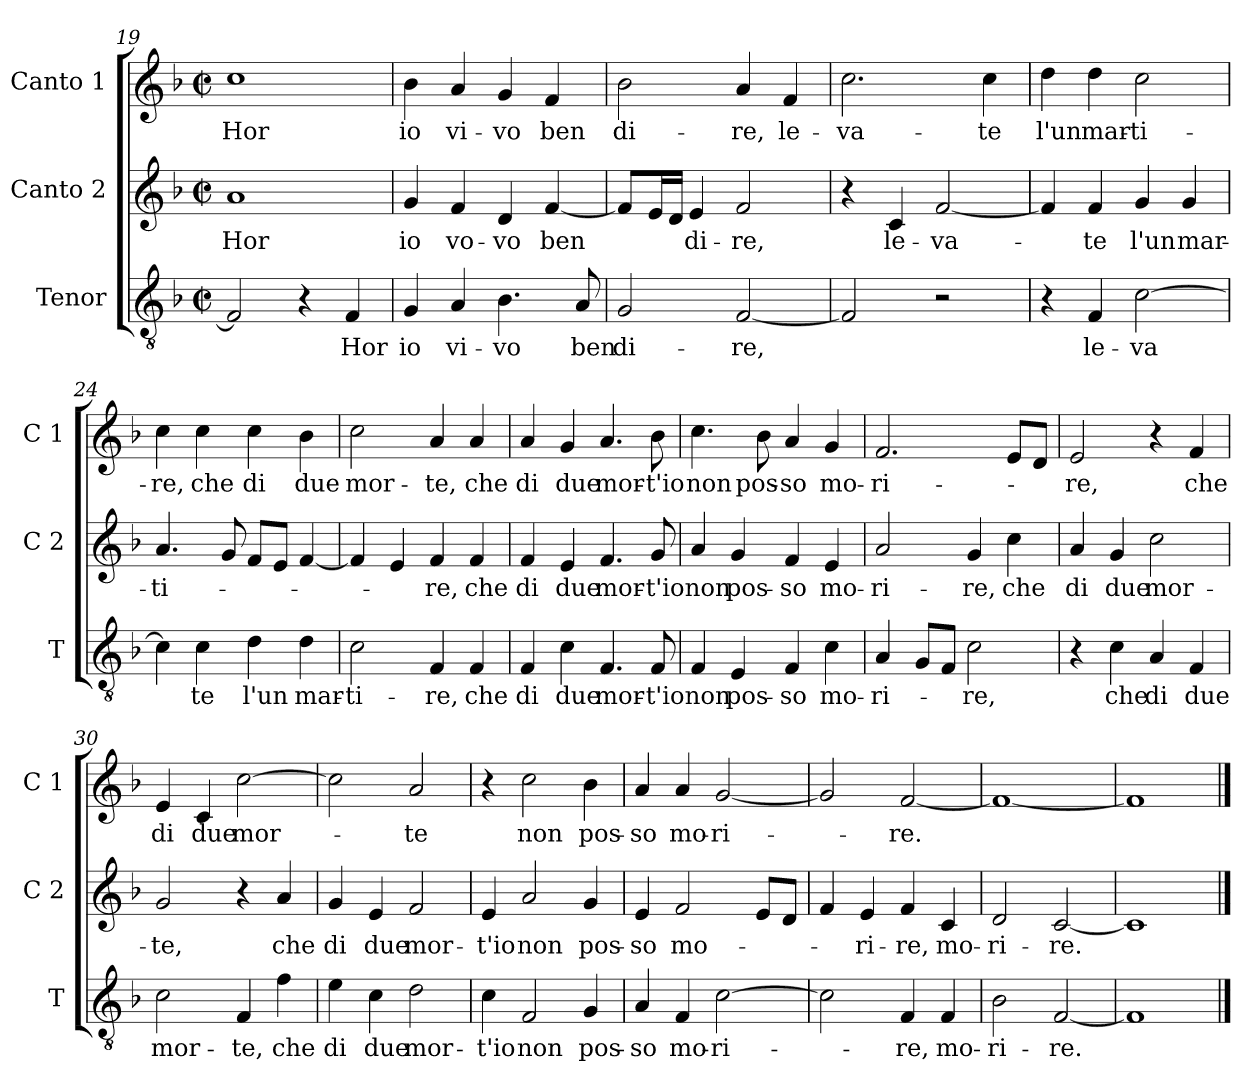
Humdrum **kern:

**kern	**text	**kern	**text	**kern	**text
*part3	*part3	*part2	*part2	*part1	*part1
*staff3	*staff3	*staff2	*staff2	*staff1	*staff1
*I"Tenor	*	*I"Canto 2	*	*I"Canto 1	*
*I'T	*	*I'C 2	*	*I'C 1	*
*clefGv2	*	*clefG2	*	*clefG2	*
*k[b-]	*	*k[b-]	*	*k[b-]	*
*F:	*	*F:	*	*F:	*
*M2/2	*	*M2/2	*	*M2/2	*
*met(c|)	*	*met(c|)	*	*met(c|)	*
=19	=19	=19	=19	=19	=19
!	!	!	!LO:LY:b	!	!LO:LY:b
2F/]	.	1a	Hor	1cc	Hor
4r	.	.	.	.	.
!	!LO:LY:b	!	!	!	!
4F/	Hor	.	.	.	.
=20	=20	=20	=20	=20	=20
!	!LO:LY:b	!	!LO:LY:b	!	!LO:LY:b
4G/	io	4g/	io	4b-\	io
!	!LO:LY:b	!	!LO:LY:b	!	!LO:LY:b
4A/	vi-	4f/	vo-	4a/	vi-
!	!LO:LY:b	!	!LO:LY:b	!	!LO:LY:b
4.B-\	-vo	4d/	-vo	4g/	-vo
!	!	!	!LO:LY:b	!	!LO:LY:b
.	.	[4f/	ben	4f/	ben
!	!LO:LY:b	!	!	!	!
8A/	ben	.	.	.	.
!!LO:LB:g=z
=21	=21	=21	=21	=21	=21
!	!LO:LY:b	!	!	!	!LO:LY:b
2G/	di-	8f/L]	.	2b-\	di-
.	.	16e/L	.	.	.
.	.	16d/JJ	.	.	.
!	!	!	!LO:LY:b	!	!
.	.	4e/	di-	.	.
!	!LO:LY:b	!	!LO:LY:b	!	!LO:LY:b
[2F/	-re,	2f/	-re,	4a/	-re,
!	!	!	!	!	!LO:LY:b
.	.	.	.	4f/	le-
=22	=22	=22	=22	=22	=22
!	!	!	!	!	!LO:LY:b
2F/]	.	4r	.	2.cc\	-va-
!	!	!	!LO:LY:b	!	!
.	.	4c/	le-	.	.
!	!	!	!LO:LY:b	!	!
2r	.	[2f/	-va-	.	.
!	!	!	!	!	!LO:LY:b
.	.	.	.	4cc\	-te
=23	=23	=23	=23	=23	=23
!	!	!	!	!	!LO:LY:b
4r	.	4f/]	.	4dd\	l'un
!	!LO:LY:b	!	!LO:LY:b	!	!LO:LY:b
4F/	le-	4f/	-te	4dd\	mar-
!	!LO:LY:b	!	!LO:LY:b	!	!LO:LY:b
[2c\	-va	4g/	l'un	2cc\	-ti-
!	!	!	!LO:LY:b	!	!
.	.	4g/	mar-	.	.
=24	=24	=24	=24	=24	=24
!	!	!	!LO:LY:b	!	!LO:LY:b
4c\]	.	4.a/	-ti-	4cc\	-re,
!	!LO:LY:b	!	!	!	!LO:LY:b
4c\	te	.	.	4cc\	che
.	.	8g/	.	.	.
!	!LO:LY:b	!	!	!	!LO:LY:b
4d\	l'un	8f/L	.	4cc\	di
.	.	8e/J	.	.	.
!	!LO:LY:b	!	!	!	!LO:LY:b
4d\	mar-	[4f/	.	4b-\	due
=25	=25	=25	=25	=25	=25
!	!LO:LY:b	!	!	!	!LO:LY:b
2c\	-ti-	4f/]	.	2cc\	mor-
.	.	4e/	.	.	.
!	!LO:LY:b	!	!LO:LY:b	!	!LO:LY:b
4F/	-re,	4f/	-re,	4a/	-te,
!	!LO:LY:b	!	!LO:LY:b	!	!LO:LY:b
4F/	che	4f/	che	4a/	che
!!LO:LB:g=z
=26	=26	=26	=26	=26	=26
!	!LO:LY:b	!	!LO:LY:b	!	!LO:LY:b
4F/	di	4f/	di	4a/	di
!	!LO:LY:b	!	!LO:LY:b	!	!LO:LY:b
4c\	due	4e/	due	4g/	due
!	!LO:LY:b	!	!LO:LY:b	!	!LO:LY:b
4.F/	mor-	4.f/	mor-	4.a/	mor-
!	!LO:LY:b	!	!LO:LY:b	!	!LO:LY:b
8F/	-t'io	8g/	-t'io	8b-\	-t'io
=27	=27	=27	=27	=27	=27
!	!LO:LY:b	!	!LO:LY:b	!	!LO:LY:b
4F/	non	4a/	non	4.cc\	non
!	!LO:LY:b	!	!LO:LY:b	!	!
4E/	pos-	4g/	pos-	.	.
!	!	!	!	!	!LO:LY:b
.	.	.	.	8b-\	pos-
!	!LO:LY:b	!	!LO:LY:b	!	!LO:LY:b
4F/	-so	4f/	-so	4a/	-so
!	!LO:LY:b	!	!LO:LY:b	!	!LO:LY:b
4c\	mo-	4e/	mo-	4g/	mo-
=28	=28	=28	=28	=28	=28
!	!LO:LY:b	!	!LO:LY:b	!	!LO:LY:b
4A/	-ri-	2a/	-ri-	2.f/	-ri-
8G/L	.	.	.	.	.
8F/J	.	.	.	.	.
!	!LO:LY:b	!	!LO:LY:b	!	!
2c\	-re,	4g/	-re,	.	.
!	!	!	!LO:LY:b	!	!
.	.	4cc\	che	8e/L	.
.	.	.	.	8d/J	.
=29	=29	=29	=29	=29	=29
!	!	!	!LO:LY:b	!	!LO:LY:b
4r	.	4a/	di	2e/	-re,
!	!LO:LY:b	!	!LO:LY:b	!	!
4c\	che	4g/	due	.	.
!	!LO:LY:b	!	!LO:LY:b	!	!
4A/	di	2cc\	mor-	4r	.
!	!LO:LY:b	!	!	!	!LO:LY:b
4F/	due	.	.	4f/	che
=30	=30	=30	=30	=30	=30
!	!LO:LY:b	!	!LO:LY:b	!	!LO:LY:b
2c\	mor-	2g/	-te,	4e/	di
!	!	!	!	!	!LO:LY:b
.	.	.	.	4c/	due
!	!LO:LY:b	!	!	!	!LO:LY:b
4F/	-te,	4r	.	[2cc\	mor-
!	!LO:LY:b	!	!LO:LY:b	!	!
4f\	che	4a/	che	.	.
!!LO:LB:g=z
=31	=31	=31	=31	=31	=31
!	!LO:LY:b	!	!LO:LY:b	!	!
4e\	di	4g/	di	2cc\]	.
!	!LO:LY:b	!	!LO:LY:b	!	!
4c\	due	4e/	due	.	.
!	!LO:LY:b	!	!LO:LY:b	!	!LO:LY:b
2d\	mor-	2f/	mor-	2a/	-te
=32	=32	=32	=32	=32	=32
!	!LO:LY:b	!	!LO:LY:b	!	!
4c\	-t'io	4e/	-t'io	4r	.
!	!LO:LY:b	!	!LO:LY:b	!	!LO:LY:b
2F/	non	2a/	non	2cc\	non
!	!LO:LY:b	!	!LO:LY:b	!	!LO:LY:b
4G/	pos-	4g/	pos-	4b-\	pos-
=33	=33	=33	=33	=33	=33
!	!LO:LY:b	!	!LO:LY:b	!	!LO:LY:b
4A/	-so	4e/	-so	4a/	-so
!	!LO:LY:b	!	!LO:LY:b	!	!LO:LY:b
4F/	mo-	2f/	mo-	4a/	mo-
!	!LO:LY:b	!	!	!	!LO:LY:b
[2c\	-ri-	.	.	[2g/	-ri-
.	.	8e/L	.	.	.
.	.	8d/J	.	.	.
=34	=34	=34	=34	=34	=34
2c\]	.	4f/	.	2g/]	.
!	!	!	!LO:LY:b	!	!
.	.	4e/	-ri-	.	.
!	!LO:LY:b	!	!LO:LY:b	!	!LO:LY:b
4F/	-re,	4f/	-re,	[2f/	-re.
!	!LO:LY:b	!	!LO:LY:b	!	!
4F/	mo-	4c/	mo-	.	.
=35	=35	=35	=35	=35	=35
!	!LO:LY:b	!	!LO:LY:b	!	!
2B-\	-ri-	2d/	-ri-	1f_	.
!	!LO:LY:b	!	!LO:LY:b	!	!
[2F/	-re.	[2c/	-re.	.	.
=36	=36	=36	=36	=36	=36
1F]	.	1c]	.	1f]	.
==	==	==	==	==	==
*-	*-	*-	*-	*-	*-
